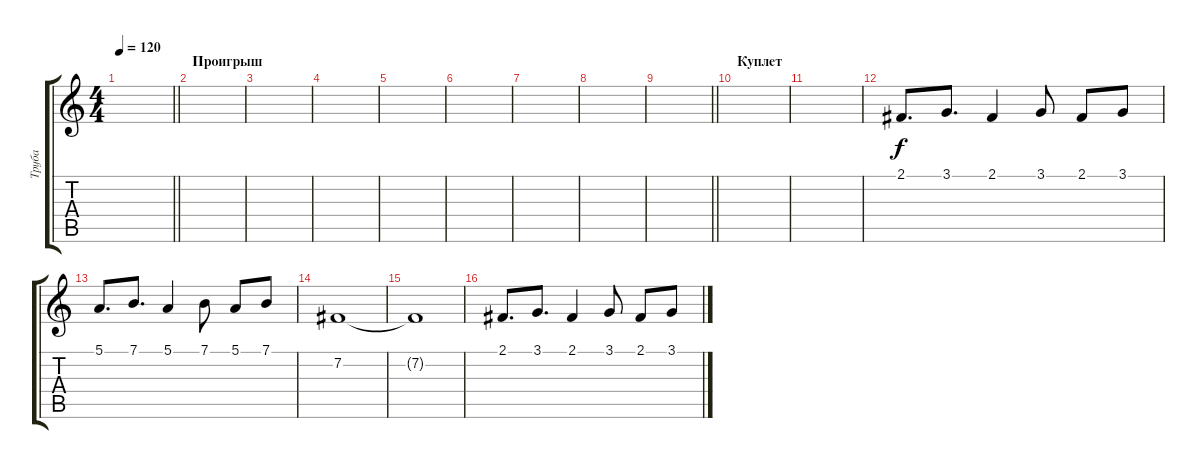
\track ("Труба" "Труба") {instrument trumpet}
\staff {score tabs}
\tuning (E4 B3 G3 D3 A2 E2) {hide}
\ts (4 4)
\tempo 120
\clef g2
\barLineRight lightlight
\ks c
|
\section ("" "Проигрыш")
|
|
|
|
|
|
|
\barLineRight lightlight
|
\section ("" "Куплет")
|
|
2.1.8{d} 3.1.8{d} 2.1.4 3.1.8 2.1.8 3.1.8 |
5.1.8{d} 7.1.8{d} 5.1.4 7.1.8 5.1.8 7.1.8 |
7.2.1{volume 5} |
7.2{t}.1 |
2.1.8{d volume 16} 3.1.8{d} 2.1.4 3.1.8 2.1.8 3.1.8
